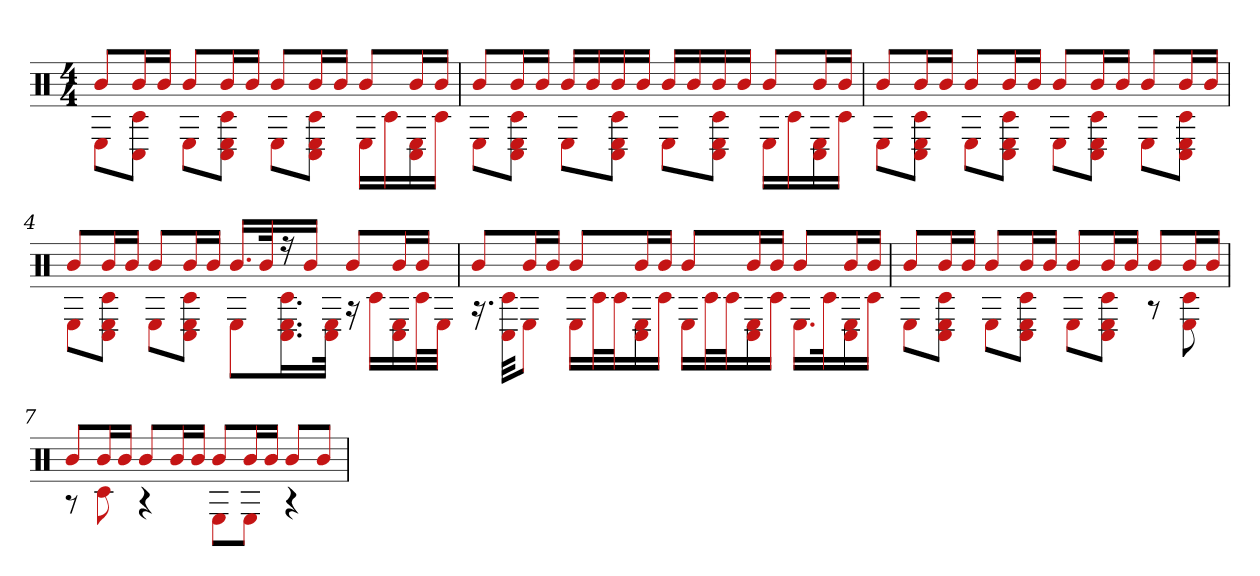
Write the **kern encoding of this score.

**kern
*part1
*staff1
*clefX
*k[]
*M4/4
=1
*^
8bL	8EL
16bL	8C# 8c#J
16bJJ	.
8bL	8EL
16bL	8C# 8c# 8EJ
16bJJ	.
8bL	8EL
16bL	8C# 8c# 8EJ
16bJJ	.
8bL	16ELL
.	16c#
16bL	16C# 16E
16bJJ	16c#JJ
=2	=2
8bL	8EL
16bL	8C# 8c# 8EJ
16bJJ	.
16bLL	8EL
16b	.
16b	8C# 8E 8c#J
16bJJ	.
16bLL	8EL
16b	.
16b	8C# 8c# 8EJ
16bJJ	.
8bL	16ELL
.	16c#
16bL	16C# 16E
16bJJ	16c#JJ
=3	=3
8bL	8EL
16bL	8C# 8c# 8EJ
16bJJ	.
8bL	8EL
16bL	8C# 8E 8c#J
16bJJ	.
8bL	8EL
16bL	8C# 8c# 8EJ
16bJJ	.
8bL	8EL
16bL	8C# 8c# 8EJ
16bJJ	.
=4	=4
8bL	8EL
16bL	8c# 8C# 8EJ
16bJJ	.
8bL	8EL
16bL	8c# 8C# 8EJ
16bJJ	.
16.bLL	8EL
32bk	.
16r	16.c# 16.C# 16.EL
16bJJ	.
.	32C# 32EJJk
8bL	16r
.	16c#LL
16bL	16C# 16E
16bJJ	32c#L
.	32EJJJ
=5	=5
8bL	16.r
.	32C# 32c#KKL
16bL	8EJ
16bJJ	.
8bL	16ELL
.	32c#L
.	32c#J
16bL	16C# 16E
16bJJ	16c#JJ
8bL	16ELL
.	32c#L
.	32c#J
16bL	16C# 16E
16bJJ	16c#JJ
8bL	16.ELL
.	32c#k
16bL	16C# 16E
16bJJ	16c#JJ
=6	=6
8bL	8EL
16bL	8C# 8E 8c#J
16bJJ	.
8bL	8EL
16bL	8C# 8c# 8EJ
16bJJ	.
8bL	8EL
16bL	8C# 8c# 8EJ
16bJJ	.
8bL	8r
16bL	8E 8c#
16bJJ	.
=7	=7
8bL	8r
16bL	8c#
16bJJ	.
8bL	4r
16bL	.
16bJJ	.
8bL	8EL
16bL	8EJ
16bJJ	.
8bL	4r
8bJ	.
*v	*v
=
*-
